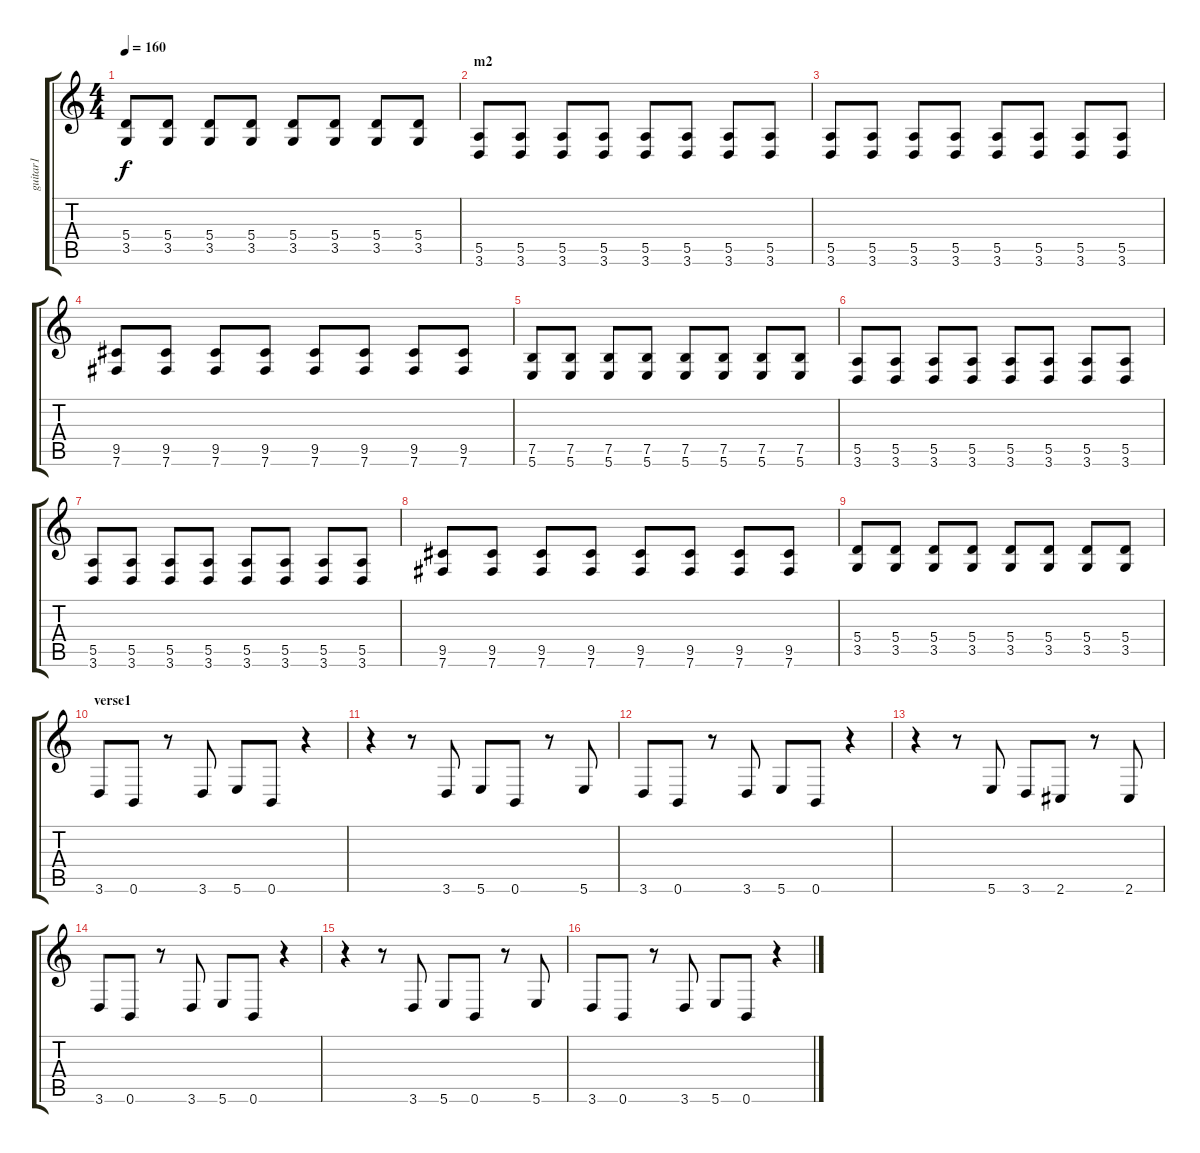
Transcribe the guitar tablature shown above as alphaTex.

\track ("guitar1" "guitar1") {instrument distortionguitar}
\staff {score tabs}
\tuning (B3 Gb3 D3 A2 E2 B1) {hide}
\ts (4 4)
\tempo 160
\clef g2
\ks c
(5.4 3.5).8{dy f} (5.4 3.5).8 (5.4 3.5).8 (5.4 3.5).8 (5.4 3.5).8 (5.4 3.5).8 (5.4 3.5).8 (5.4 3.5).8 |
\section ("" "m2")
(5.5 3.6).8 (5.5 3.6).8 (5.5 3.6).8 (5.5 3.6).8 (5.5 3.6).8 (5.5 3.6).8 (5.5 3.6).8 (5.5 3.6).8 |
(5.5 3.6).8 (5.5 3.6).8 (5.5 3.6).8 (5.5 3.6).8 (5.5 3.6).8 (5.5 3.6).8 (5.5 3.6).8 (5.5 3.6).8 |
(9.5 7.6).8 (9.5 7.6).8 (9.5 7.6).8 (9.5 7.6).8 (9.5 7.6).8 (9.5 7.6).8 (9.5 7.6).8 (9.5 7.6).8 |
(7.5 5.6).8 (7.5 5.6).8 (7.5 5.6).8 (7.5 5.6).8 (7.5 5.6).8 (7.5 5.6).8 (7.5 5.6).8 (7.5 5.6).8 |
(5.5 3.6).8 (5.5 3.6).8 (5.5 3.6).8 (5.5 3.6).8 (5.5 3.6).8 (5.5 3.6).8 (5.5 3.6).8 (5.5 3.6).8 |
(5.5 3.6).8 (5.5 3.6).8 (5.5 3.6).8 (5.5 3.6).8 (5.5 3.6).8 (5.5 3.6).8 (5.5 3.6).8 (5.5 3.6).8 |
(9.5 7.6).8 (9.5 7.6).8 (9.5 7.6).8 (9.5 7.6).8 (9.5 7.6).8 (9.5 7.6).8 (9.5 7.6).8 (9.5 7.6).8 |
(5.4 3.5).8 (5.4 3.5).8 (5.4 3.5).8 (5.4 3.5).8 (5.4 3.5).8 (5.4 3.5).8 (5.4 3.5).8 (5.4 3.5).8 |
\section ("" "verse1")
3.6.8 0.6.8 r.8 3.6.8 5.6.8 0.6.8 r.4 |
r.4 r.8 3.6.8 5.6.8 0.6.8 r.8 5.6.8 |
3.6.8 0.6.8 r.8 3.6.8 5.6.8 0.6.8 r.4 |
r.4 r.8 5.6.8 3.6.8 2.6.8 r.8 2.6.8 |
3.6.8 0.6.8 r.8 3.6.8 5.6.8 0.6.8 r.4 |
r.4 r.8 3.6.8 5.6.8 0.6.8 r.8 5.6.8 |
3.6.8 0.6.8 r.8 3.6.8 5.6.8 0.6.8 r.4
